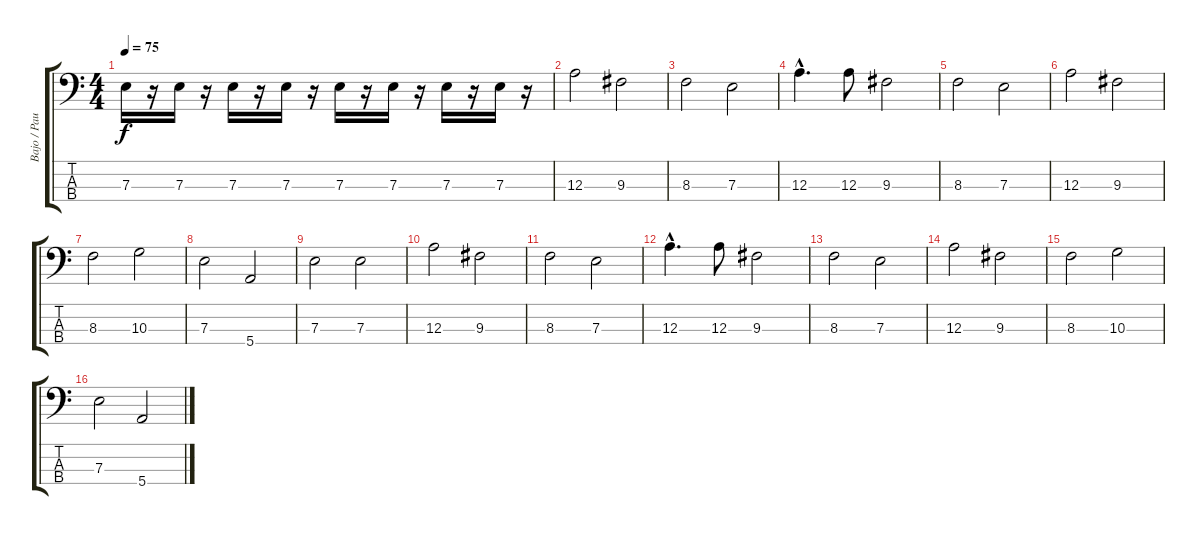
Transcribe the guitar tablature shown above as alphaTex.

\track ("Bajo / Paul" "Bajo / Pau") {instrument electricbassfinger}
\staff {score tabs}
\tuning (G2 D2 A1 E1) {hide}
\ts (4 4)
\tempo 75
\clef f4
\ks c
7.3.16{dy f} r.16 7.3.16 r.16 7.3.16 r.16 7.3.16 r.16 7.3.16 r.16 7.3.16 r.16 7.3.16 r.16 7.3.16 r.16 |
12.3.2 9.3.2 |
8.3.2 7.3.2 |
12.3{hac}.4{d} 12.3.8 9.3.2 |
8.3.2 7.3.2 |
12.3.2 9.3.2 |
8.3.2 10.3.2 |
7.3.2 5.4.2 |
7.3.2 7.3.2 |
12.3.2 9.3.2 |
8.3.2 7.3.2 |
12.3{hac}.4{d} 12.3.8 9.3.2 |
8.3.2 7.3.2 |
12.3.2 9.3.2 |
8.3.2 10.3.2 |
7.3.2 5.4.2
